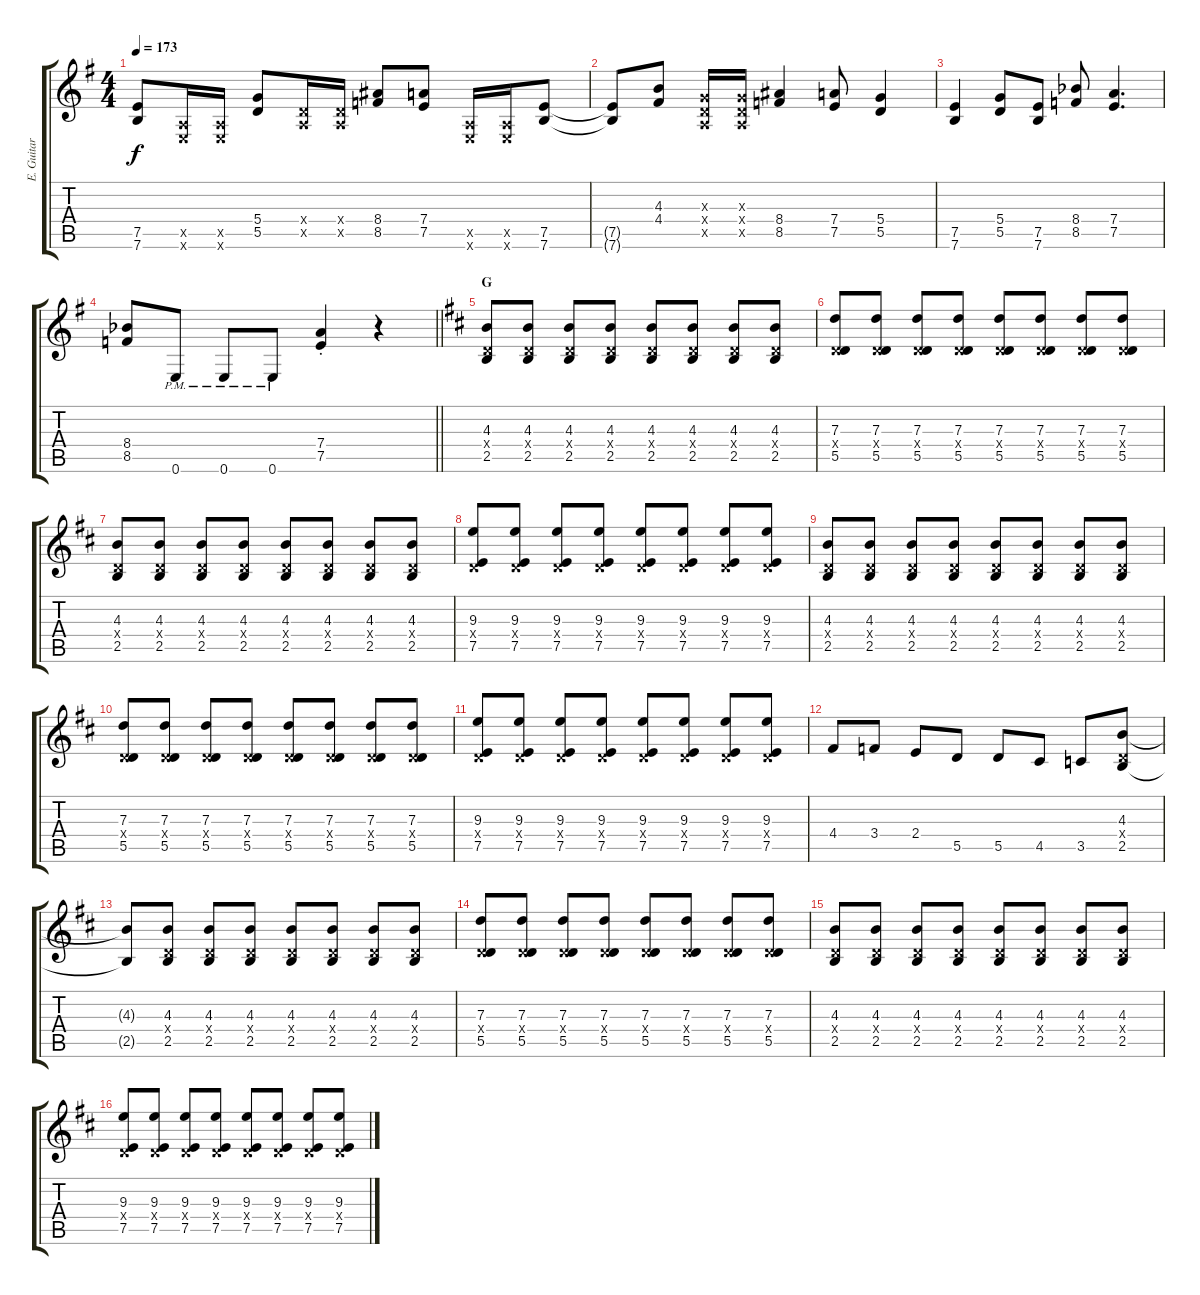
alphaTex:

\track ("E. Guitar II" "E. Guitar ") {instrument overdrivenguitar}
\staff {score tabs}
\tuning (E4 B3 G3 D3 A2 E2) {hide}
\ts (4 4)
\tempo 173
\clef g2
\ks g
(7.5 7.6).8{dy f} (0.5{x} 0.6{x}).16 (0.5{x} 0.6{x}).16 (5.4 5.5).8 (0.4{x} 0.5{x}).16 (0.4{x} 0.5{x}).16 (8.4 8.5).8 (7.4 7.5).8 (0.5{x} 0.6{x}).16 (0.5{x} 0.6{x}).16 (7.5 7.6).8 |
(7.5{t} 7.6{t}).8 (4.3 4.4).8 (0.3{x} 0.4{x} 0.5{x}).16 (0.3{x} 0.4{x} 0.5{x}).16 (8.4 8.5).4 (7.4 7.5).8 (5.4 5.5).4 |
(7.5 7.6).4 (5.4 5.5).8 (7.5 7.6).8 (8.4{acc b} 8.5).8 (7.4 7.5).4{d} |
\barLineRight lightlight
(8.4{acc b} 8.5).8 0.6{pm}.8 0.6{pm}.8 0.6{pm}.8 (7.4{st} 7.5{st}).4 r.4 |
\section ("" "G")
\ks d
(4.3 0.4{x} 2.5).8 (4.3 0.4{x} 2.5).8 (4.3 0.4{x} 2.5).8 (4.3 0.4{x} 2.5).8 (4.3 0.4{x} 2.5).8 (4.3 0.4{x} 2.5).8 (4.3 0.4{x} 2.5).8 (4.3 0.4{x} 2.5).8 |
(7.3 0.4{x} 5.5).8 (7.3 0.4{x} 5.5).8 (7.3 0.4{x} 5.5).8 (7.3 0.4{x} 5.5).8 (7.3 0.4{x} 5.5).8 (7.3 0.4{x} 5.5).8 (7.3 0.4{x} 5.5).8 (7.3 0.4{x} 5.5).8 |
(4.3 0.4{x} 2.5).8 (4.3 0.4{x} 2.5).8 (4.3 0.4{x} 2.5).8 (4.3 0.4{x} 2.5).8 (4.3 0.4{x} 2.5).8 (4.3 0.4{x} 2.5).8 (4.3 0.4{x} 2.5).8 (4.3 0.4{x} 2.5).8 |
(9.3 0.4{x} 7.5).8 (9.3 0.4{x} 7.5).8 (9.3 0.4{x} 7.5).8 (9.3 0.4{x} 7.5).8 (9.3 0.4{x} 7.5).8 (9.3 0.4{x} 7.5).8 (9.3 0.4{x} 7.5).8 (9.3 0.4{x} 7.5).8 |
(4.3 0.4{x} 2.5).8 (4.3 0.4{x} 2.5).8 (4.3 0.4{x} 2.5).8 (4.3 0.4{x} 2.5).8 (4.3 0.4{x} 2.5).8 (4.3 0.4{x} 2.5).8 (4.3 0.4{x} 2.5).8 (4.3 0.4{x} 2.5).8 |
(7.3 0.4{x} 5.5).8 (7.3 0.4{x} 5.5).8 (7.3 0.4{x} 5.5).8 (7.3 0.4{x} 5.5).8 (7.3 0.4{x} 5.5).8 (7.3 0.4{x} 5.5).8 (7.3 0.4{x} 5.5).8 (7.3 0.4{x} 5.5).8 |
(9.3 0.4{x} 7.5).8 (9.3 0.4{x} 7.5).8 (9.3 0.4{x} 7.5).8 (9.3 0.4{x} 7.5).8 (9.3 0.4{x} 7.5).8 (9.3 0.4{x} 7.5).8 (9.3 0.4{x} 7.5).8 (9.3 0.4{x} 7.5).8 |
4.4.8 3.4.8 2.4.8 5.5.8 5.5.8 4.5.8 3.5.8 (4.3 0.4{x} 2.5).8 |
(4.3{t} 2.5{t}).8 (4.3 0.4{x} 2.5).8 (4.3 0.4{x} 2.5).8 (4.3 0.4{x} 2.5).8 (4.3 0.4{x} 2.5).8 (4.3 0.4{x} 2.5).8 (4.3 0.4{x} 2.5).8 (4.3 0.4{x} 2.5).8 |
(7.3 0.4{x} 5.5).8 (7.3 0.4{x} 5.5).8 (7.3 0.4{x} 5.5).8 (7.3 0.4{x} 5.5).8 (7.3 0.4{x} 5.5).8 (7.3 0.4{x} 5.5).8 (7.3 0.4{x} 5.5).8 (7.3 0.4{x} 5.5).8 |
(4.3 0.4{x} 2.5).8 (4.3 0.4{x} 2.5).8 (4.3 0.4{x} 2.5).8 (4.3 0.4{x} 2.5).8 (4.3 0.4{x} 2.5).8 (4.3 0.4{x} 2.5).8 (4.3 0.4{x} 2.5).8 (4.3 0.4{x} 2.5).8 |
(9.3 0.4{x} 7.5).8 (9.3 0.4{x} 7.5).8 (9.3 0.4{x} 7.5).8 (9.3 0.4{x} 7.5).8 (9.3 0.4{x} 7.5).8 (9.3 0.4{x} 7.5).8 (9.3 0.4{x} 7.5).8 (9.3 0.4{x} 7.5).8
